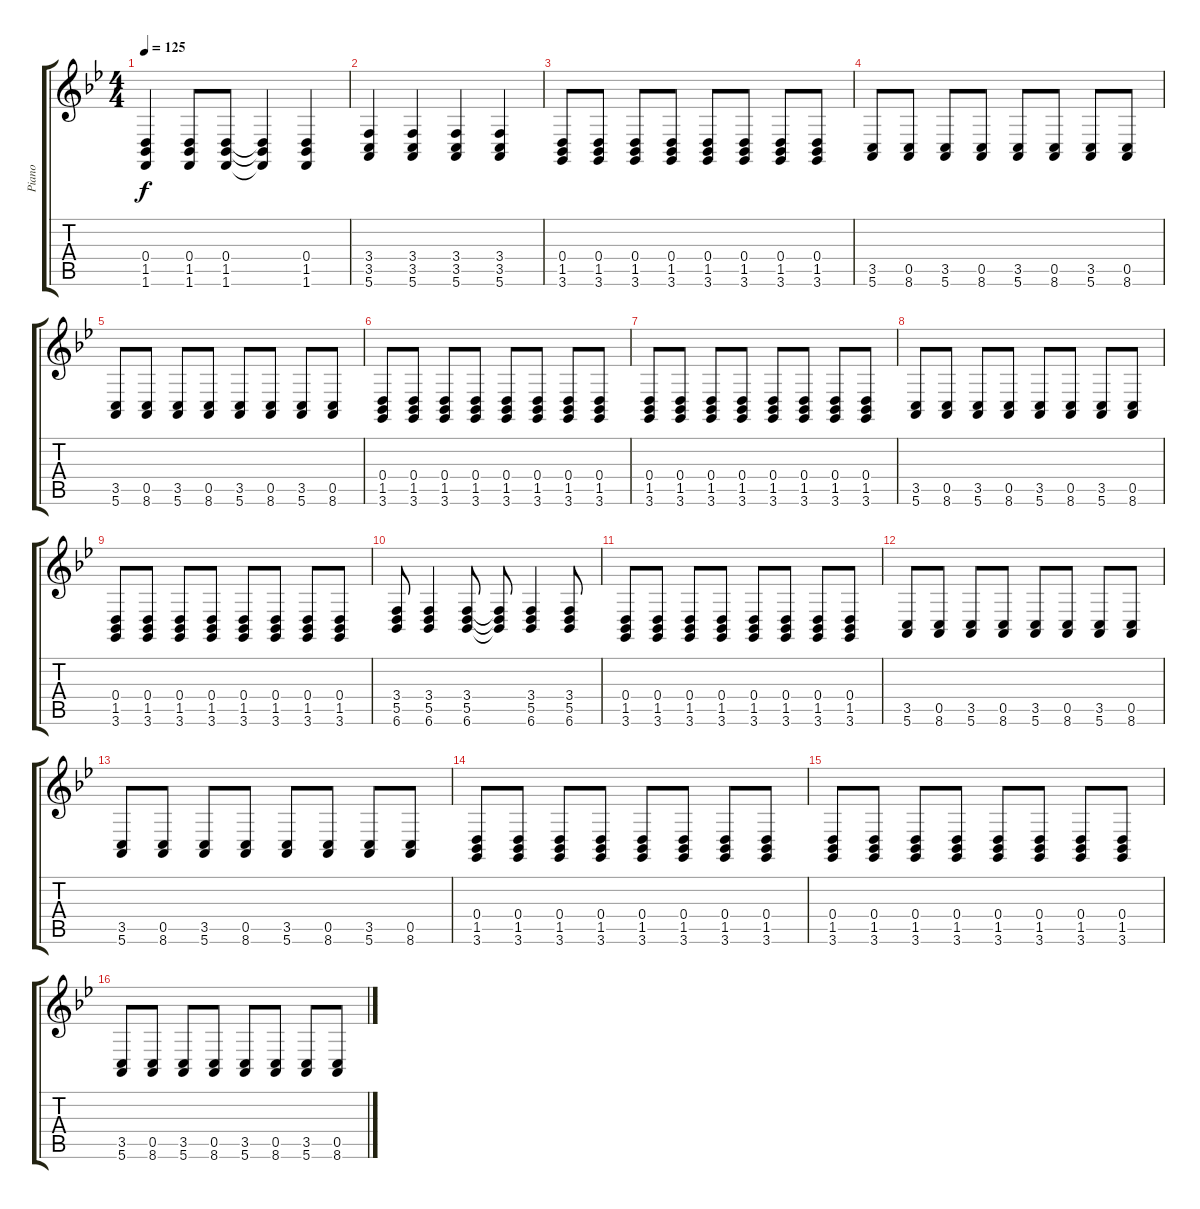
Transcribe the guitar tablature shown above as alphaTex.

\track ("Piano" "Piano") {instrument acousticgrandpiano}
\staff {score tabs}
\tuning (E4 B3 G3 D3 A2 E2) {hide}
\ts (4 4)
\tempo 125
\clef g2
\ks bb
(0.4 1.5 1.6).4{dy f} (0.4 1.5 1.6).8 (0.4 1.5 1.6).8 (0.4{t} 1.5{t} 1.6{t}).4 (0.4 1.5 1.6).4 |
(3.4 3.5 5.6).4 (3.4 3.5 5.6).4 (3.4 3.5 5.6).4 (3.4 3.5 5.6).4 |
(0.4 1.5 3.6).8 (0.4 1.5 3.6).8 (0.4 1.5 3.6).8 (0.4 1.5 3.6).8 (0.4 1.5 3.6).8 (0.4 1.5 3.6).8 (0.4 1.5 3.6).8 (0.4 1.5 3.6).8 |
(3.5 5.6).8 (0.5 8.6).8 (3.5 5.6).8 (0.5 8.6).8 (3.5 5.6).8 (0.5 8.6).8 (3.5 5.6).8 (0.5 8.6).8 |
(3.5 5.6).8 (0.5 8.6).8 (3.5 5.6).8 (0.5 8.6).8 (3.5 5.6).8 (0.5 8.6).8 (3.5 5.6).8 (0.5 8.6).8 |
(0.4 1.5 3.6).8 (0.4 1.5 3.6).8 (0.4 1.5 3.6).8 (0.4 1.5 3.6).8 (0.4 1.5 3.6).8 (0.4 1.5 3.6).8 (0.4 1.5 3.6).8 (0.4 1.5 3.6).8 |
(0.4 1.5 3.6).8 (0.4 1.5 3.6).8 (0.4 1.5 3.6).8 (0.4 1.5 3.6).8 (0.4 1.5 3.6).8 (0.4 1.5 3.6).8 (0.4 1.5 3.6).8 (0.4 1.5 3.6).8 |
(3.5 5.6).8 (0.5 8.6).8 (3.5 5.6).8 (0.5 8.6).8 (3.5 5.6).8 (0.5 8.6).8 (3.5 5.6).8 (0.5 8.6).8 |
(0.4 1.5 3.6).8 (0.4 1.5 3.6).8 (0.4 1.5 3.6).8 (0.4 1.5 3.6).8 (0.4 1.5 3.6).8 (0.4 1.5 3.6).8 (0.4 1.5 3.6).8 (0.4 1.5 3.6).8 |
(3.4 5.5 6.6).8 (3.4 5.5 6.6).4 (3.4 5.5 6.6).8 (3.4{t} 5.5{t} 6.6{t}).8 (3.4 5.5 6.6).4 (3.4 5.5 6.6).8 |
(0.4 1.5 3.6).8 (0.4 1.5 3.6).8 (0.4 1.5 3.6).8 (0.4 1.5 3.6).8 (0.4 1.5 3.6).8 (0.4 1.5 3.6).8 (0.4 1.5 3.6).8 (0.4 1.5 3.6).8 |
(3.5 5.6).8 (0.5 8.6).8 (3.5 5.6).8 (0.5 8.6).8 (3.5 5.6).8 (0.5 8.6).8 (3.5 5.6).8 (0.5 8.6).8 |
(3.5 5.6).8 (0.5 8.6).8 (3.5 5.6).8 (0.5 8.6).8 (3.5 5.6).8 (0.5 8.6).8 (3.5 5.6).8 (0.5 8.6).8 |
(0.4 1.5 3.6).8 (0.4 1.5 3.6).8 (0.4 1.5 3.6).8 (0.4 1.5 3.6).8 (0.4 1.5 3.6).8 (0.4 1.5 3.6).8 (0.4 1.5 3.6).8 (0.4 1.5 3.6).8 |
(0.4 1.5 3.6).8 (0.4 1.5 3.6).8 (0.4 1.5 3.6).8 (0.4 1.5 3.6).8 (0.4 1.5 3.6).8 (0.4 1.5 3.6).8 (0.4 1.5 3.6).8 (0.4 1.5 3.6).8 |
(3.5 5.6).8 (0.5 8.6).8 (3.5 5.6).8 (0.5 8.6).8 (3.5 5.6).8 (0.5 8.6).8 (3.5 5.6).8 (0.5 8.6).8
